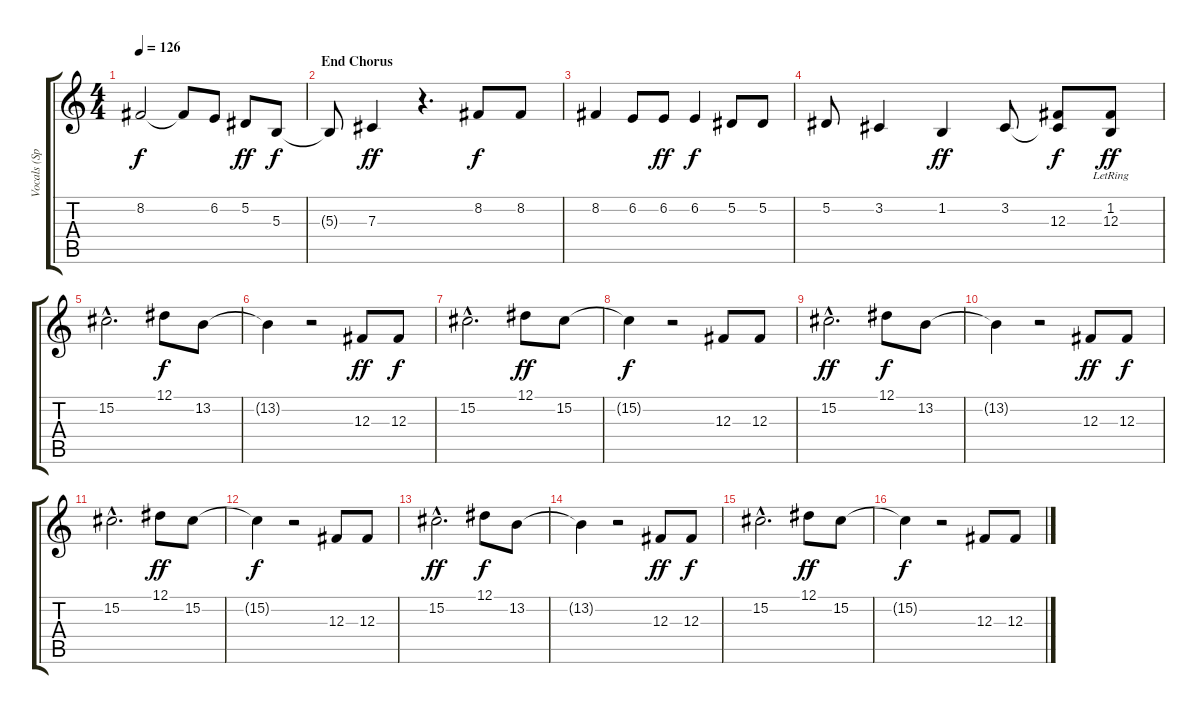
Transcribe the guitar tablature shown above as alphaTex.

\track ("Vocals (Spanish)" "Vocals (Sp") {instrument pad1newage}
\staff {score tabs}
\tuning (Eb4 Bb3 Gb3 Db3 Ab2 Eb2) {hide}
\ts (4 4)
\tempo 126
\clef g2
\ks c
8.2.2{dy f} 8.2{t}.8 6.2.8 5.2.8{dy ff} 5.3.8{dy f} |
\section ("" "End Chorus")
5.3{t}.8 7.3.4{dy ff} r.4{d} 8.2.8{dy f} 8.2.8 |
8.2.4 6.2.8 6.2.8{dy ff} 6.2.4{dy f} 5.2.8 5.2.8 |
5.2.8 3.2.4 1.2.4{dy ff} 3.2.8 (3.2{t} 12.3).8{dy f} (1.2{lr} 12.3).8{dy ff} |
15.2{hac}.2{d} 12.1.8{dy f} 13.2.8 |
13.2{t}.4 r.2 12.3.8{dy ff} 12.3.8{dy f} |
15.2{hac}.2{d} 12.1.8{dy ff} 15.2.8 |
15.2{t}.4{dy f} r.2 12.3.8 12.3.8 |
15.2{hac}.2{d dy ff} 12.1.8{dy f} 13.2.8 |
13.2{t}.4 r.2 12.3.8{dy ff} 12.3.8{dy f} |
15.2{hac}.2{d} 12.1.8{dy ff} 15.2.8 |
15.2{t}.4{dy f} r.2 12.3.8 12.3.8 |
15.2{hac}.2{d dy ff} 12.1.8{dy f} 13.2.8 |
13.2{t}.4 r.2 12.3.8{dy ff} 12.3.8{dy f} |
15.2{hac}.2{d} 12.1.8{dy ff} 15.2.8 |
15.2{t}.4{dy f} r.2 12.3.8 12.3.8
